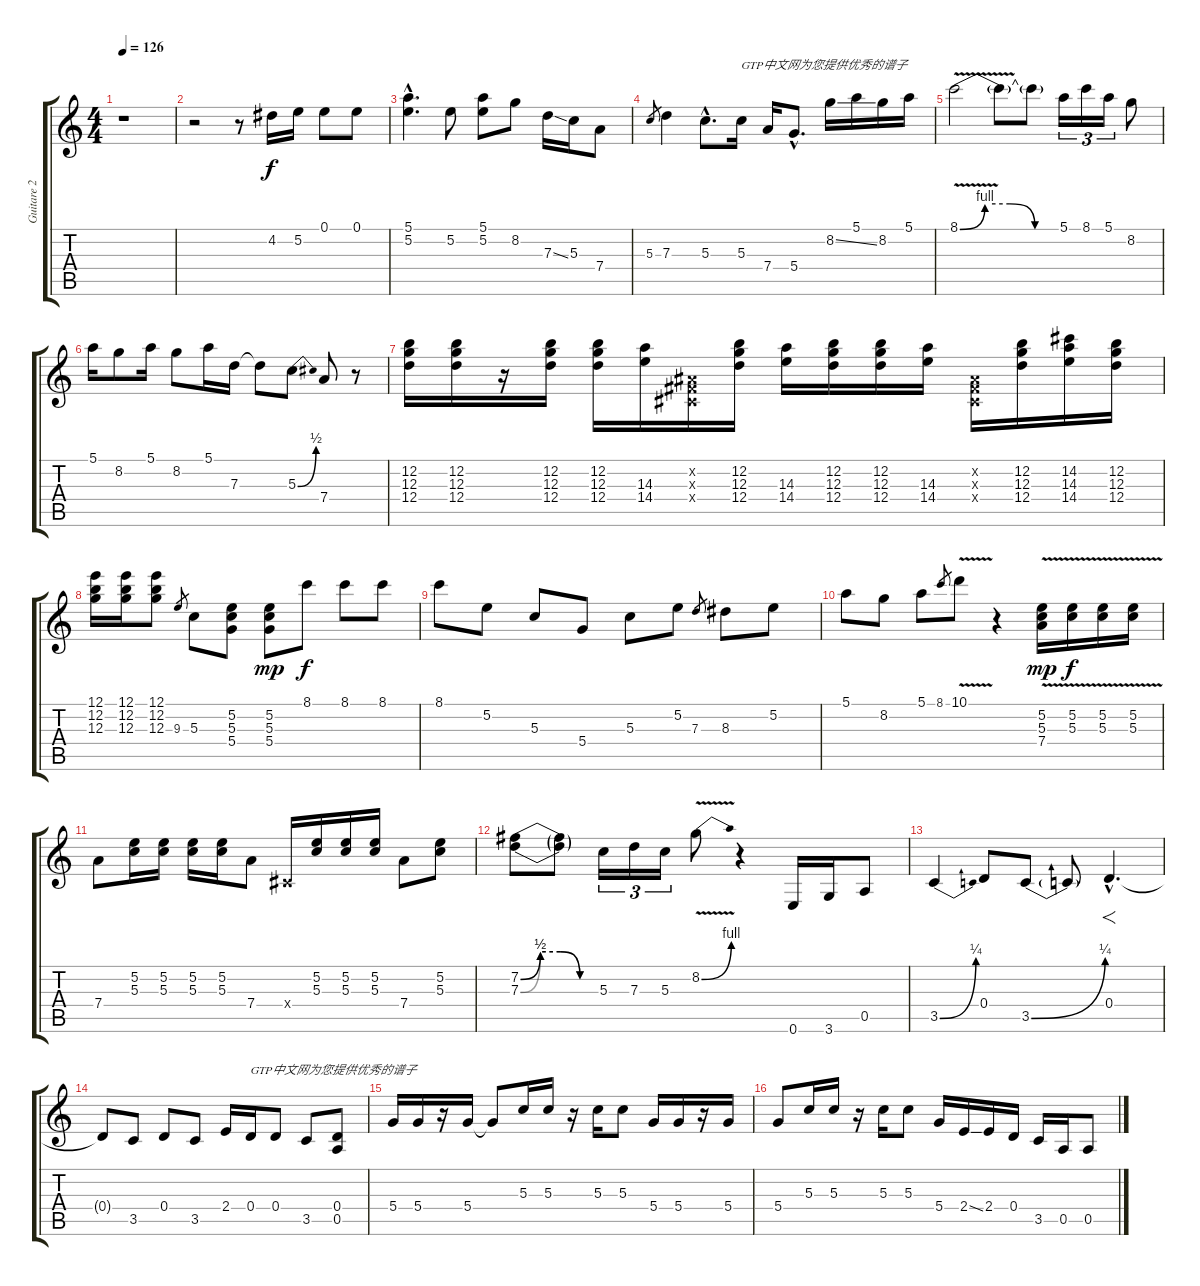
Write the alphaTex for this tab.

\track ("Guitare 2" "Guitare 2") {instrument distortionguitar}
\staff {score tabs}
\tuning (E4 B3 G3 D3 A2 E2) {hide}
\ts (4 4)
\tempo 126
\clef g2
\ks c
r.1{dy f} |
r.2 r.8 4.2.16 5.2.16 0.1.8 0.1.8 |
(5.1{hac} 5.2{hac}).4{d} 5.2.8 (5.1 5.2).8 8.2.8 7.3{ss}.16 5.3.16 7.4.8 |
5.3.8{gr} 7.3.4 5.3{hac}.8{d} 5.3.16{txt "GTP中文网为您提供优秀的谱子"} 7.4.16 5.4{hac}.8{d} 8.2{ss}.16 5.1.16 8.2.16 5.1.16 |
8.1{be (custom 0 0 15 4 30 4 45 0 60 0) v}.2 8.1{t}.8 8.1{t}.8 5.1.16{tu (3 2)} 8.1.16{tu (3 2)} 5.1.16{tu (3 2)} 8.2.8 |
5.1.16 8.2.8 5.1.16 8.2.8 5.1.16 7.3.16 7.3{t}.8 5.3{be (bend 0 0 60 2)}.8 7.4.8 r.8 |
(12.2 12.3 12.4).16 (12.2 12.3 12.4).16 r.16 (12.2 12.3 12.4).16 (12.2 12.3 12.4).16 (14.3 14.4).16 (-1.2{x} -1.3{x} -1.4{x}).16 (12.2 12.3 12.4).16 (14.3 14.4).16 (12.2 12.3 12.4).16 (12.2 12.3 12.4).16 (14.3 14.4).16 (-1.2{x} -1.3{x} -1.4{x}).16 (12.2 12.3 12.4).16 (14.2 14.3 14.4).16 (12.2 12.3 12.4).16 |
(12.1 12.2 12.3).16 (12.1 12.2 12.3).16 (12.1 12.2 12.3).8 9.3.8{gr} 5.3.8 (5.2 5.3 5.4).8 (5.2 5.3 5.4).8{dy mp} 8.1.8{dy f} 8.1.8 8.1.8 |
8.1.8 5.2.8 5.3.8 5.4.8 5.3.8 5.2.8 7.3.8{gr} 8.3.8 5.2.8 |
5.1.8 8.2.8 5.1.8 8.1.8{gr} 10.1{v}.8 r.4 (5.2{v} 5.3{v} 7.4{v}).16{dy mp} (5.2{v} 5.3{v}).16{dy f} (5.2{v} 5.3{v}).16 (5.2{v} 5.3{v}).16 |
7.4.8 (5.2 5.3).16 (5.2 5.3).16 (5.2 5.3).16 (5.2 5.3).16 7.4.8 -1.4{x}.16 (5.2 5.3).16 (5.2 5.3).16 (5.2 5.3).16 7.4.8 (5.2 5.3).8 |
(7.2{be (custom 0 0 15 2 30 2 45 0 60 0)} 7.3{be (custom 0 0 15 2 30 2 45 0 60 0)}).8 (7.2{t} 7.3{t}).8 5.3.16{tu (3 2)} 7.3.16{tu (3 2)} 5.3.16{tu (3 2)} 8.2{be (bend 0 0 60 4) v}.8 r.4 0.6.16 3.6.16 0.5.8 |
3.5{be (bend 0 0 60 1)}.4 0.4.8 3.5{be (bend 0 0 60 1)}.8 3.5{t}.8 0.4{hac}.4{f d} |
0.4{t}.8 3.5.8 0.4.8 3.5.8 2.4.16 0.4.16{txt "GTP中文网为您提供优秀的谱子"} 0.4.8 3.5.8 (0.4 0.5).8 |
5.4.16 5.4.16 r.16 5.4.16 5.4{t}.8 5.3.16 5.3.16 r.16 5.3.16 5.3.8 5.4.16 5.4.16 r.16 5.4.16 |
5.4.8 5.3.16 5.3.16 r.16 5.3.16 5.3.8 5.4.16 2.4{ss}.16 2.4.16 0.4.16 3.5.16 0.5.16 0.5.8
